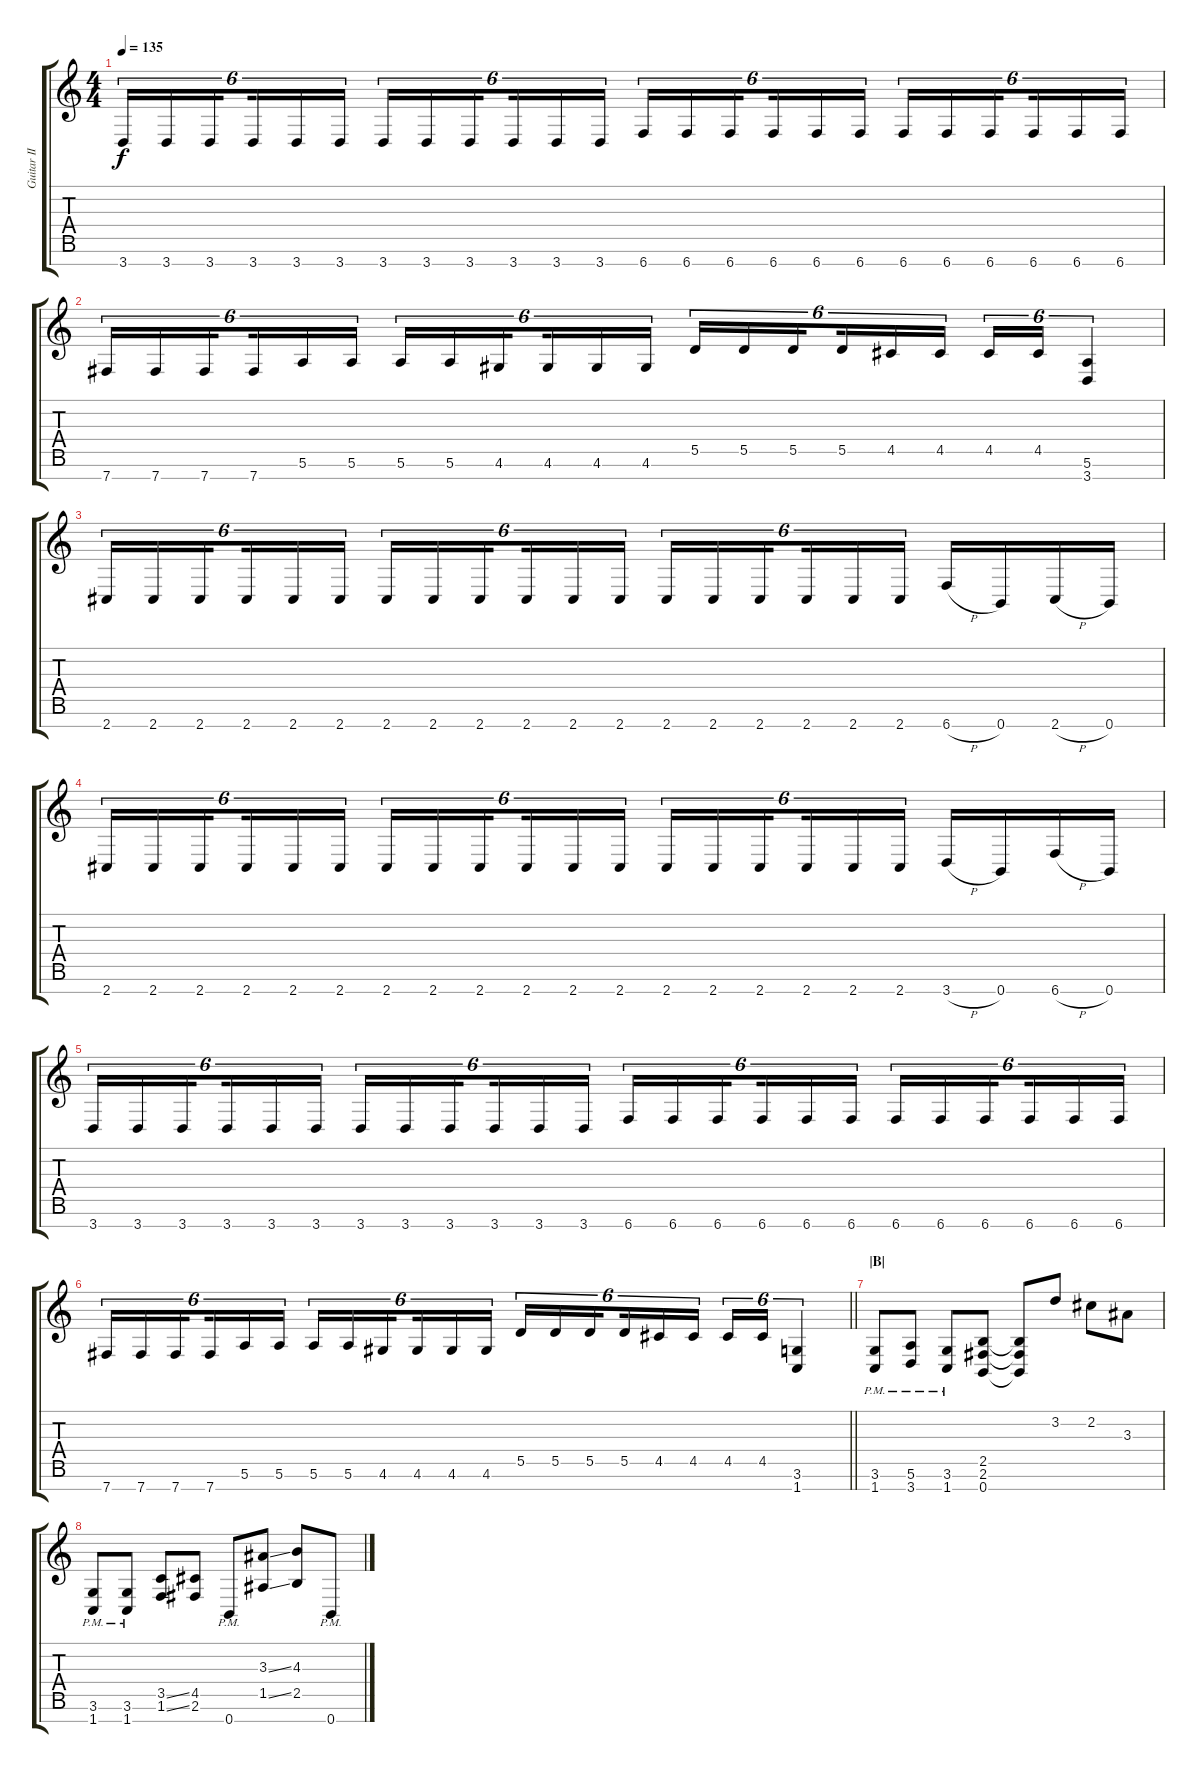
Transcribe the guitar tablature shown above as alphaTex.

\track ("Guitar II" "Guitar II") {instrument distortionguitar}
\staff {score tabs}
\tuning (E4 B3 G3 D3 A2 E2 B1) {hide}
\ts (4 4)
\tempo 135
\clef g2
\ks c
3.7.16{tu (6 4) dy f} 3.7.16{tu (6 4)} 3.7.16{tu (6 4) beam splitsecondary} 3.7.16{tu (6 4)} 3.7.16{tu (6 4)} 3.7.16{tu (6 4)} 3.7.16{tu (6 4)} 3.7.16{tu (6 4)} 3.7.16{tu (6 4) beam splitsecondary} 3.7.16{tu (6 4)} 3.7.16{tu (6 4)} 3.7.16{tu (6 4)} 6.7.16{tu (6 4)} 6.7.16{tu (6 4)} 6.7.16{tu (6 4) beam splitsecondary} 6.7.16{tu (6 4)} 6.7.16{tu (6 4)} 6.7.16{tu (6 4)} 6.7.16{tu (6 4)} 6.7.16{tu (6 4)} 6.7.16{tu (6 4) beam splitsecondary} 6.7.16{tu (6 4)} 6.7.16{tu (6 4)} 6.7.16{tu (6 4)} |
7.7.16{tu (6 4)} 7.7.16{tu (6 4)} 7.7.16{tu (6 4) beam splitsecondary} 7.7.16{tu (6 4)} 5.6.16{tu (6 4)} 5.6.16{tu (6 4)} 5.6.16{tu (6 4)} 5.6.16{tu (6 4)} 4.6.16{tu (6 4) beam splitsecondary} 4.6.16{tu (6 4)} 4.6.16{tu (6 4)} 4.6.16{tu (6 4)} 5.5.16{tu (6 4)} 5.5.16{tu (6 4)} 5.5.16{tu (6 4) beam splitsecondary} 5.5.16{tu (6 4)} 4.5.16{tu (6 4)} 4.5.16{tu (6 4)} 4.5.16{tu (6 4)} 4.5.16{tu (6 4)} (5.6 3.7).4{tu (6 4)} |
2.7.16{tu (6 4)} 2.7.16{tu (6 4)} 2.7.16{tu (6 4) beam splitsecondary} 2.7.16{tu (6 4)} 2.7.16{tu (6 4)} 2.7.16{tu (6 4)} 2.7.16{tu (6 4)} 2.7.16{tu (6 4)} 2.7.16{tu (6 4) beam splitsecondary} 2.7.16{tu (6 4)} 2.7.16{tu (6 4)} 2.7.16{tu (6 4)} 2.7.16{tu (6 4)} 2.7.16{tu (6 4)} 2.7.16{tu (6 4) beam splitsecondary} 2.7.16{tu (6 4)} 2.7.16{tu (6 4)} 2.7.16{tu (6 4)} 6.7{h}.16 0.7.16 2.7{h}.16 0.7.16 |
2.7.16{tu (6 4)} 2.7.16{tu (6 4)} 2.7.16{tu (6 4) beam splitsecondary} 2.7.16{tu (6 4)} 2.7.16{tu (6 4)} 2.7.16{tu (6 4)} 2.7.16{tu (6 4)} 2.7.16{tu (6 4)} 2.7.16{tu (6 4) beam splitsecondary} 2.7.16{tu (6 4)} 2.7.16{tu (6 4)} 2.7.16{tu (6 4)} 2.7.16{tu (6 4)} 2.7.16{tu (6 4)} 2.7.16{tu (6 4) beam splitsecondary} 2.7.16{tu (6 4)} 2.7.16{tu (6 4)} 2.7.16{tu (6 4)} 3.7{h}.16 0.7.16 6.7{h}.16 0.7.16 |
3.7.16{tu (6 4)} 3.7.16{tu (6 4)} 3.7.16{tu (6 4) beam splitsecondary} 3.7.16{tu (6 4)} 3.7.16{tu (6 4)} 3.7.16{tu (6 4)} 3.7.16{tu (6 4)} 3.7.16{tu (6 4)} 3.7.16{tu (6 4) beam splitsecondary} 3.7.16{tu (6 4)} 3.7.16{tu (6 4)} 3.7.16{tu (6 4)} 6.7.16{tu (6 4)} 6.7.16{tu (6 4)} 6.7.16{tu (6 4) beam splitsecondary} 6.7.16{tu (6 4)} 6.7.16{tu (6 4)} 6.7.16{tu (6 4)} 6.7.16{tu (6 4)} 6.7.16{tu (6 4)} 6.7.16{tu (6 4) beam splitsecondary} 6.7.16{tu (6 4)} 6.7.16{tu (6 4)} 6.7.16{tu (6 4)} |
\barLineRight lightlight
7.7.16{tu (6 4)} 7.7.16{tu (6 4)} 7.7.16{tu (6 4) beam splitsecondary} 7.7.16{tu (6 4)} 5.6.16{tu (6 4)} 5.6.16{tu (6 4)} 5.6.16{tu (6 4)} 5.6.16{tu (6 4)} 4.6.16{tu (6 4) beam splitsecondary} 4.6.16{tu (6 4)} 4.6.16{tu (6 4)} 4.6.16{tu (6 4)} 5.5.16{tu (6 4)} 5.5.16{tu (6 4)} 5.5.16{tu (6 4) beam splitsecondary} 5.5.16{tu (6 4)} 4.5.16{tu (6 4)} 4.5.16{tu (6 4)} 4.5.16{tu (6 4)} 4.5.16{tu (6 4)} (3.6 1.7).4{tu (6 4)} |
\section ("" "|B|")
(3.6{pm} 1.7{pm}).8 (5.6{pm} 3.7{pm}).8 (3.6{pm} 1.7{pm}).8 (2.5 2.6 0.7).8 (2.5{t} 2.6{t} 0.7{t}).8 3.2.8 2.2.8 3.3.8 |
(3.6{pm} 1.7{pm}).8 (3.6{pm} 1.7{pm}).8 (3.5{ss} 1.6{ss}).8 (4.5 2.6).8 0.7{pm}.8 (3.3{ss} 1.5{ss}).8 (4.3 2.5).8 0.7{pm}.8
